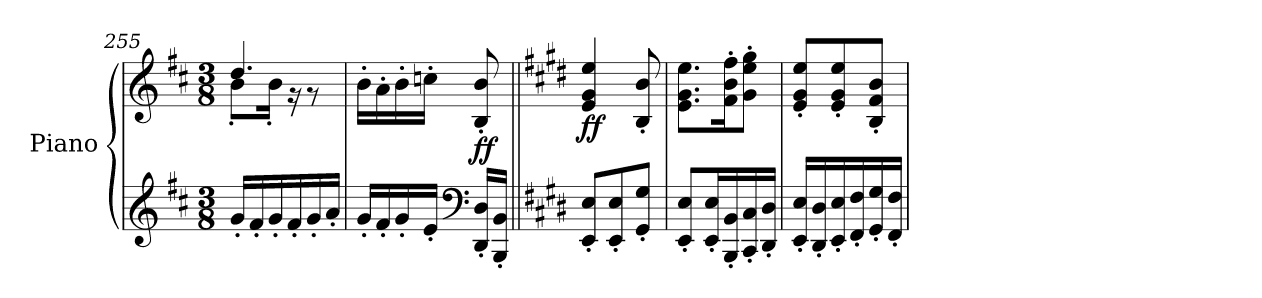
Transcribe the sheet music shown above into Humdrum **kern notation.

**kern	**kern	**dynam
*part1	*part1	*part1
*staff2	*staff1	*staff1/2
*I"Piano	*	*
*I'Pno.	*	*
*clefG2	*clefG2	*
*k[f#c#]	*k[f#c#]	*
*M3/8	*M3/8	*
=255	=255	=255
*	*^	*
16g'/LL	4.dd/	8b'\L	.
16f#'/	.	.	.
16g'/	.	16b'\Jk	.
16f#'/	.	16r	.
16g'/	.	8r	.
16a'/JJ	.	.	.
*	*v	*v	*
=256	=256	=256
16g'/LL	16b'\LL	.
16f#'/	16a'\	.
16g'/	16b'\	.
16e'/JJ	16ccn'\JJ	.
*clefF4	*	*
*	*MM100	*
!	!	!LO:DY:b
16DD/' 16D/'LL	8B/' 8b/'	ff
16BBB/' 16BB/'JJ	.	.
=257||	=257||	=257||
*k[f#c#g#d#]	*k[f#c#g#d#]	*
*	*MM108	*
!	!	!LO:DY:b
8EE/' 8E/'L	4e/ 4g#/ 4ee/	ff
8EE/' 8E/'	.	.
8GG#/' 8G#/'J	8B/' 8b/'	.
=258	=258	=258
8EE/' 8E/'L	8.e\ 8.g#\ 8.ee\L	.
16EE/' 16E/'L	.	.
16BBB/' 16BB/'	16f#\' 16b\' 16ff#\'K	.
16CC#/' 16C#/'	8g#\' 8ee\' 8gg#\'J	.
16DD#/' 16D#/'JJ	.	.
=259	=259	=259
16EE/' 16E/'LL	8e/' 8g#/' 8ee/'L	.
16DD#/' 16D#/'	.	.
16EE/' 16E/'	8e/' 8g#/' 8ee/'	.
16FF#/' 16F#/'	.	.
16GG#/' 16G#/'	8B/' 8f#/' 8b/'J	.
16FF#/' 16F#/'JJ	.	.
=	=	=
*-	*-	*-
